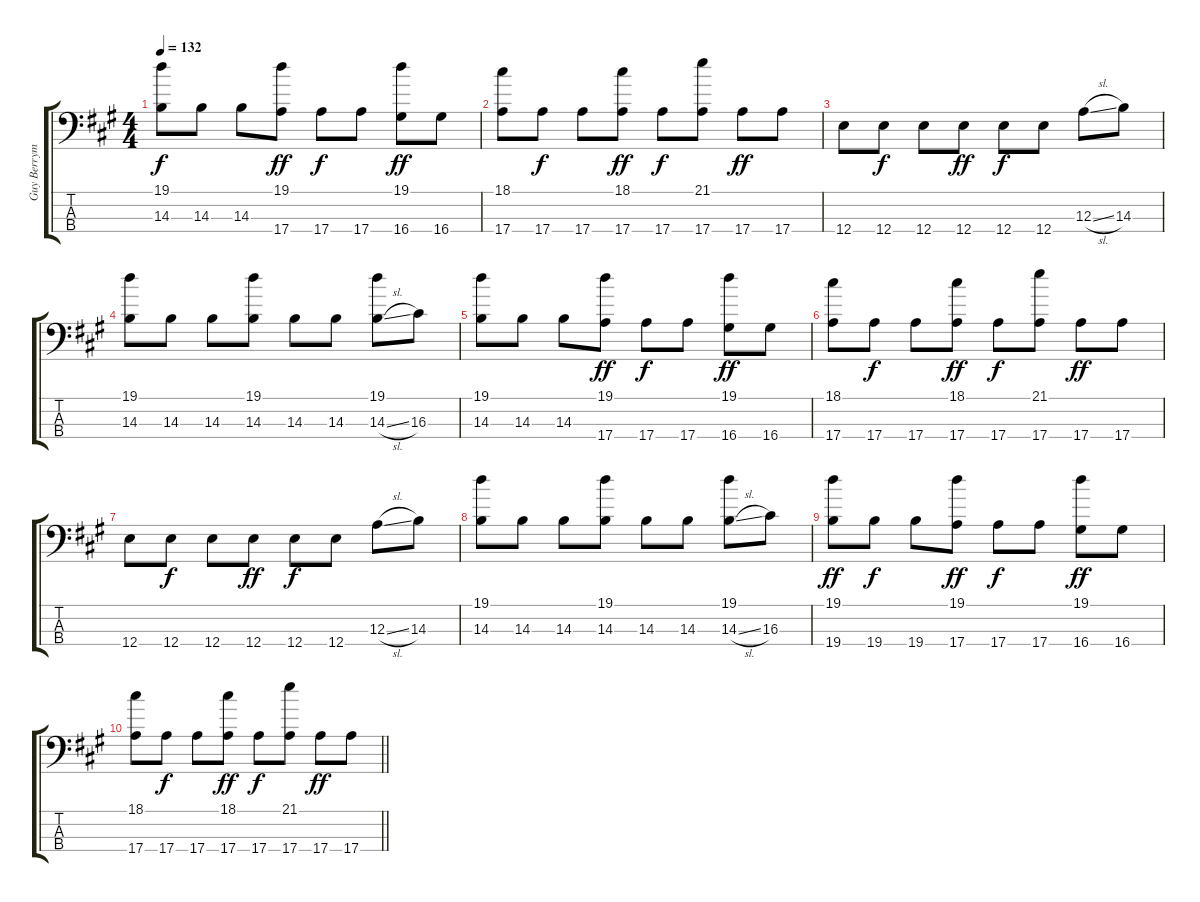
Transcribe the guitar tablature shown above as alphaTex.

\track ("Guy Berryman-Bass Guitar" "Guy Berrym") {instrument electricbassfinger}
\staff {score tabs}
\tuning (G2 D2 A1 E1) {hide}
\ts (4 4)
\tempo 132
\clef f4
\ks a
(19.1 14.3).8{dy f} 14.3.8 14.3.8 (19.1 17.4).8{dy ff} 17.4.8{dy f} 17.4.8 (19.1 16.4).8{dy ff} 16.4.8 |
(18.1 17.4).8 17.4.8{dy f} 17.4.8 (18.1 17.4).8{dy ff} 17.4.8{dy f} (21.1 17.4).8 17.4.8{dy ff} 17.4.8 |
12.4.8 12.4.8{dy f} 12.4.8 12.4.8{dy ff} 12.4.8{dy f} 12.4.8 12.3{sl}.8 14.3.8 |
(19.1 14.3).8 14.3.8 14.3.8 (19.1 14.3).8 14.3.8 14.3.8 (19.1 14.3{sl}).8 16.3.8 |
(19.1 14.3).8 14.3.8 14.3.8 (19.1 17.4).8{dy ff} 17.4.8{dy f} 17.4.8 (19.1 16.4).8{dy ff} 16.4.8 |
(18.1 17.4).8 17.4.8{dy f} 17.4.8 (18.1 17.4).8{dy ff} 17.4.8{dy f} (21.1 17.4).8 17.4.8{dy ff} 17.4.8 |
12.4.8 12.4.8{dy f} 12.4.8 12.4.8{dy ff} 12.4.8{dy f} 12.4.8 12.3{sl}.8 14.3.8 |
(19.1 14.3).8 14.3.8 14.3.8 (19.1 14.3).8 14.3.8 14.3.8 (19.1 14.3{sl}).8 16.3.8 |
(19.1 19.4).8{dy ff} 19.4.8{dy f} 19.4.8 (19.1 17.4).8{dy ff} 17.4.8{dy f} 17.4.8 (19.1 16.4).8{dy ff} 16.4.8 |
\barLineRight lightlight
(18.1 17.4).8 17.4.8{dy f} 17.4.8 (18.1 17.4).8{dy ff} 17.4.8{dy f} (21.1 17.4).8 17.4.8{dy ff} 17.4.8
